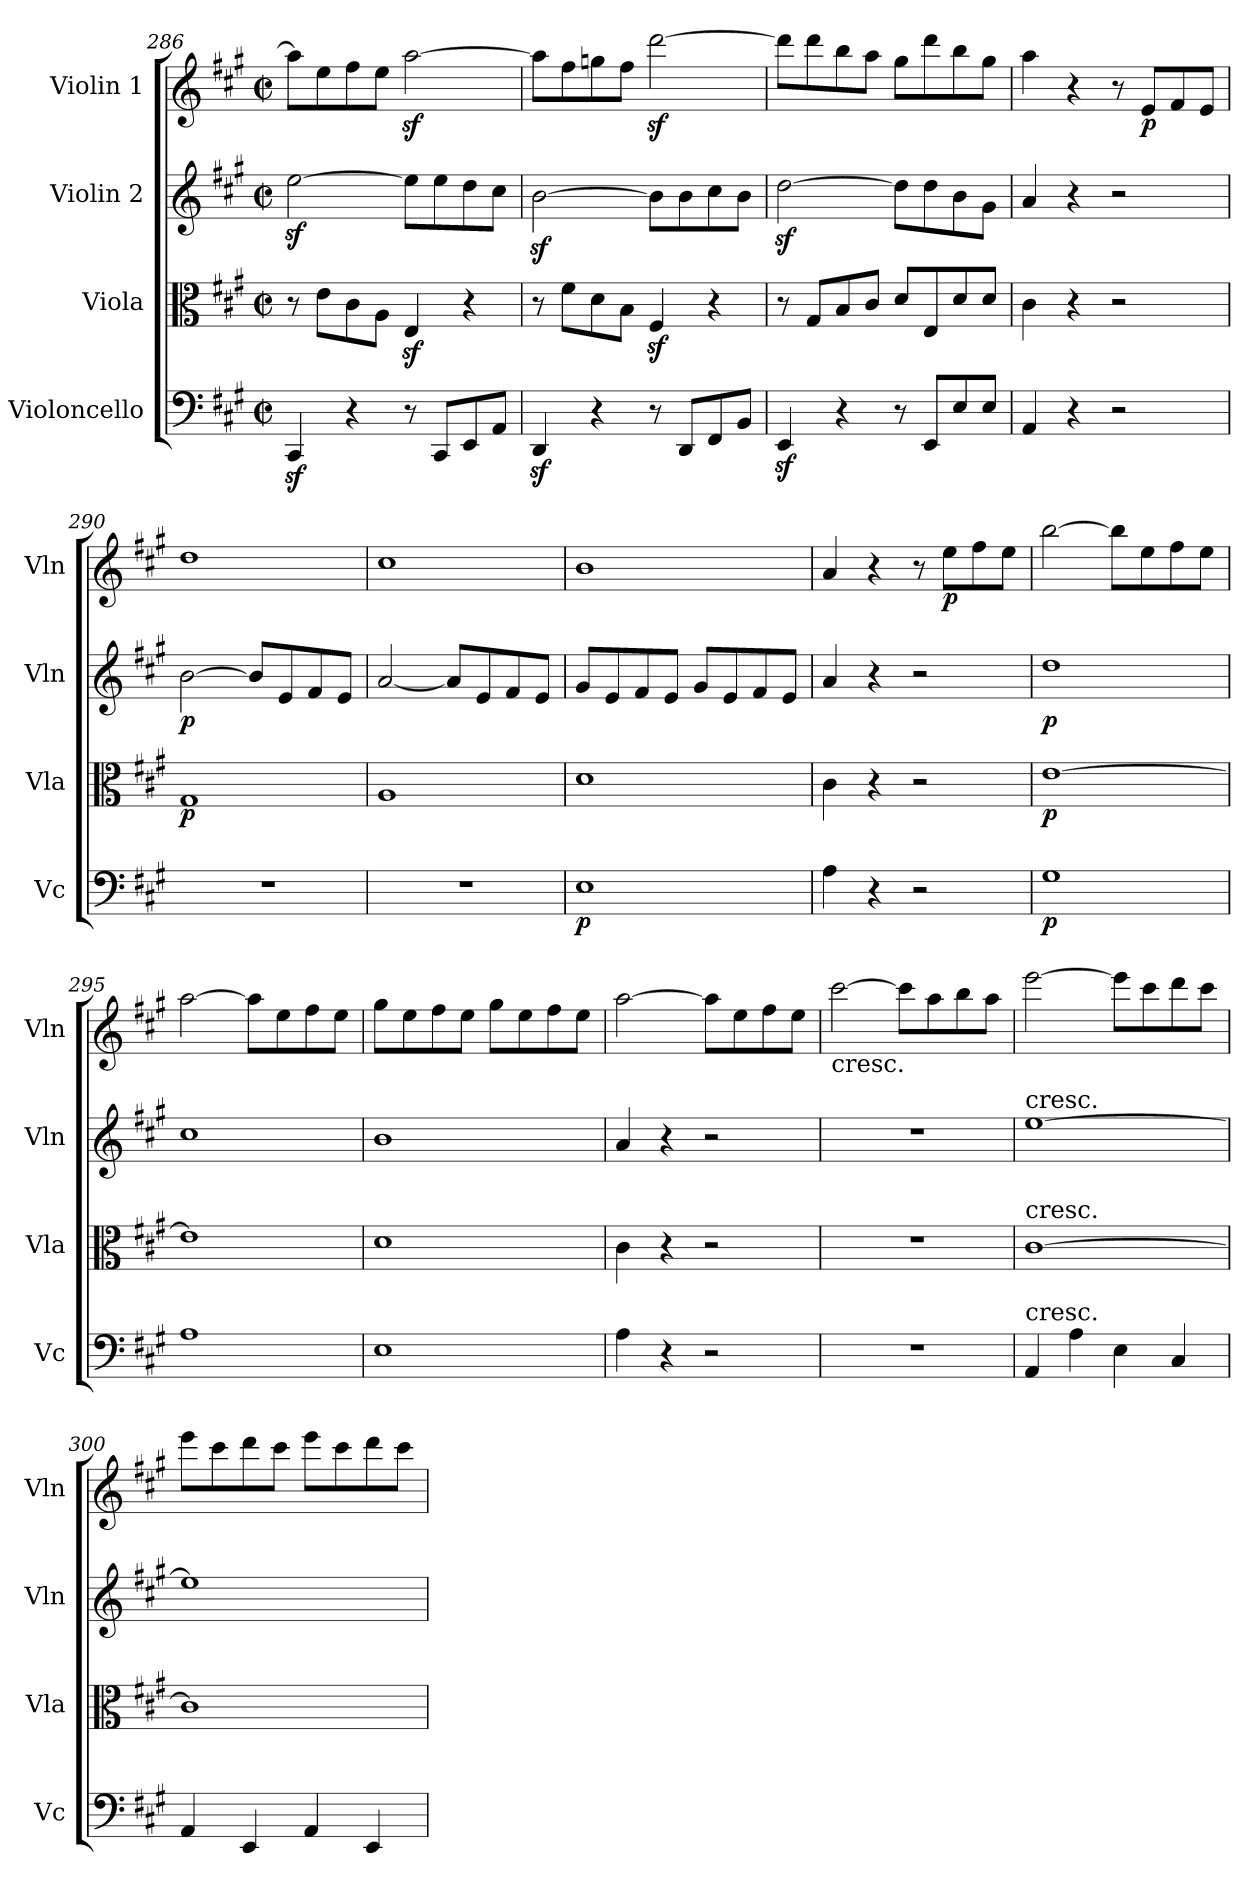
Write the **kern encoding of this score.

**kern	**dynam	**kern	**dynam	**kern	**dynam	**kern	**dynam
*part4	*part4	*part3	*part3	*part2	*part2	*part1	*part1
*staff4	*staff4	*staff3	*staff3	*staff2	*staff2	*staff1	*staff1
*I"Violoncello	*	*I"Viola	*	*I"Violin 2	*	*I"Violin 1	*
*I'Vc	*	*I'Vla	*	*I'Vln	*	*I'Vln	*
!!LO:PB:g=z
*clefF4	*	*clefC3	*	*clefG2	*	*clefG2	*
*k[f#c#g#]	*	*k[f#c#g#]	*	*k[f#c#g#]	*	*k[f#c#g#]	*
*A:	*	*A:	*	*A:	*	*A:	*
*M2/2	*	*M2/2	*	*M2/2	*	*M2/2	*
*met(c|)	*	*met(c|)	*	*met(c|)	*	*met(c|)	*
=286	=286	=286	=286	=286	=286	=286	=286
4CC#z</	.	8r	.	[2eez<\	.	8aa\L]	.
.	.	8e\L	.	.	.	8ee\	.
4r	.	8c#\	.	.	.	8ff#\	.
.	.	8A\J	.	.	.	8ee\J	.
8r	.	4Ez</	.	8ee\L]	.	[2aaz<\	.
8CC#/L	.	.	.	8ee\	.	.	.
8EE/	.	4r	.	8dd\	.	.	.
8AA/J	.	.	.	8cc#\J	.	.	.
=287	=287	=287	=287	=287	=287	=287	=287
4DDz</	.	8r	.	[2bz<\	.	8aa\L]	.
.	.	8f#\L	.	.	.	8ff#\	.
4r	.	8d\	.	.	.	8ggn\	.
.	.	8B\J	.	.	.	8ff#\J	.
8r	.	4F#z</	.	8b\L]	.	[2dddz<\	.
8DD/L	.	.	.	8b\	.	.	.
8FF#/	.	4r	.	8cc#\	.	.	.
8BB/J	.	.	.	8b\J	.	.	.
=288	=288	=288	=288	=288	=288	=288	=288
4EEz</	.	8r	.	[2ddz<\	.	8ddd\L]	.
.	.	8G#/L	.	.	.	8ddd\	.
4r	.	8B/	.	.	.	8bb\	.
.	.	8c#/J	.	.	.	8aa\J	.
8r	.	8d/L	.	8dd\L]	.	8gg#\L	.
8EE/L	.	8E/	.	8dd\	.	8ddd\	.
8E/	.	8d/	.	8b\	.	8bb\	.
8E/J	.	8d/J	.	8g#\J	.	8gg#\J	.
=289	=289	=289	=289	=289	=289	=289	=289
4AA/	.	4c#\	.	4a/	.	4aa\	.
4r	.	4r	.	4r	.	4r	.
2r	.	2r	.	2r	.	8r	.
!	!	!	!	!	!	!	!LO:DY:b
.	.	.	.	.	.	8e/L	p
.	.	.	.	.	.	8f#/	.
.	.	.	.	.	.	8e/J	.
!!LO:LB:g=z
=290	=290	=290	=290	=290	=290	=290	=290
!	!	!	!LO:DY:b	!	!LO:DY:b	!	!
1r	.	1G#	p	[2b\	p	1dd	.
.	.	.	.	8b/L]	.	.	.
.	.	.	.	8e/	.	.	.
.	.	.	.	8f#/	.	.	.
.	.	.	.	8e/J	.	.	.
=291	=291	=291	=291	=291	=291	=291	=291
1r	.	1A	.	[2a/	.	1cc#	.
.	.	.	.	8a/L]	.	.	.
.	.	.	.	8e/	.	.	.
.	.	.	.	8f#/	.	.	.
.	.	.	.	8e/J	.	.	.
=292	=292	=292	=292	=292	=292	=292	=292
!	!LO:DY:b	!	!	!	!	!	!
1E	p	1d	.	8g#/L	.	1b	.
.	.	.	.	8e/	.	.	.
.	.	.	.	8f#/	.	.	.
.	.	.	.	8e/J	.	.	.
.	.	.	.	8g#/L	.	.	.
.	.	.	.	8e/	.	.	.
.	.	.	.	8f#/	.	.	.
.	.	.	.	8e/J	.	.	.
=293	=293	=293	=293	=293	=293	=293	=293
4A\	.	4c#\	.	4a/	.	4a/	.
4r	.	4r	.	4r	.	4r	.
2r	.	2r	.	2r	.	8r	.
!	!	!	!	!	!	!	!LO:DY:b
.	.	.	.	.	.	8ee\L	p
.	.	.	.	.	.	8ff#\	.
.	.	.	.	.	.	8ee\J	.
=294	=294	=294	=294	=294	=294	=294	=294
!	!LO:DY:b	!	!LO:DY:b	!	!LO:DY:b	!	!
1G#	p	[1e	p	1dd	p	[2bb\	.
.	.	.	.	.	.	8bb\L]	.
.	.	.	.	.	.	8ee\	.
.	.	.	.	.	.	8ff#\	.
.	.	.	.	.	.	8ee\J	.
!!LO:PB:g=z
=295	=295	=295	=295	=295	=295	=295	=295
1A	.	1e]	.	1cc#	.	[2aa\	.
.	.	.	.	.	.	8aa\L]	.
.	.	.	.	.	.	8ee\	.
.	.	.	.	.	.	8ff#\	.
.	.	.	.	.	.	8ee\J	.
=296	=296	=296	=296	=296	=296	=296	=296
1E	.	1d	.	1b	.	8gg#\L	.
.	.	.	.	.	.	8ee\	.
.	.	.	.	.	.	8ff#\	.
.	.	.	.	.	.	8ee\J	.
.	.	.	.	.	.	8gg#\L	.
.	.	.	.	.	.	8ee\	.
.	.	.	.	.	.	8ff#\	.
.	.	.	.	.	.	8ee\J	.
=297	=297	=297	=297	=297	=297	=297	=297
4A\	.	4c#\	.	4a/	.	[2aa\	.
4r	.	4r	.	4r	.	.	.
2r	.	2r	.	2r	.	8aa\L]	.
.	.	.	.	.	.	8ee\	.
.	.	.	.	.	.	8ff#\	.
.	.	.	.	.	.	8ee\J	.
=298	=298	=298	=298	=298	=298	=298	=298
!	!	!	!	!	!	!LO:TX:b:t=cresc.	!
1r	.	1r	.	1r	.	[2ccc#\	.
.	.	.	.	.	.	8ccc#\L]	.
.	.	.	.	.	.	8aa\	.
.	.	.	.	.	.	8bb\	.
.	.	.	.	.	.	8aa\J	.
!!LO:PB:g=z
=299	=299	=299	=299	=299	=299	=299	=299
!	!	!	!	!LO:TX:a:t=cresc.	!	!	!
!	!	!LO:TX:a:t=cresc.	!	!	!	!	!
!LO:TX:a:t=cresc.	!	!	!	!	!	!	!
4AA/	.	[1c#	.	[1ee	.	[2eee\	.
4A\	.	.	.	.	.	.	.
4E\	.	.	.	.	.	8eee\L]	.
.	.	.	.	.	.	8ccc#\	.
4C#/	.	.	.	.	.	8ddd\	.
.	.	.	.	.	.	8ccc#\J	.
=300	=300	=300	=300	=300	=300	=300	=300
4AA/	.	1c#]	.	1ee]	.	8eee\L	.
.	.	.	.	.	.	8ccc#\	.
4EE/	.	.	.	.	.	8ddd\	.
.	.	.	.	.	.	8ccc#\J	.
4AA/	.	.	.	.	.	8eee\L	.
.	.	.	.	.	.	8ccc#\	.
4EE/	.	.	.	.	.	8ddd\	.
.	.	.	.	.	.	8ccc#\J	.
=	=	=	=	=	=	=	=
*-	*-	*-	*-	*-	*-	*-	*-
